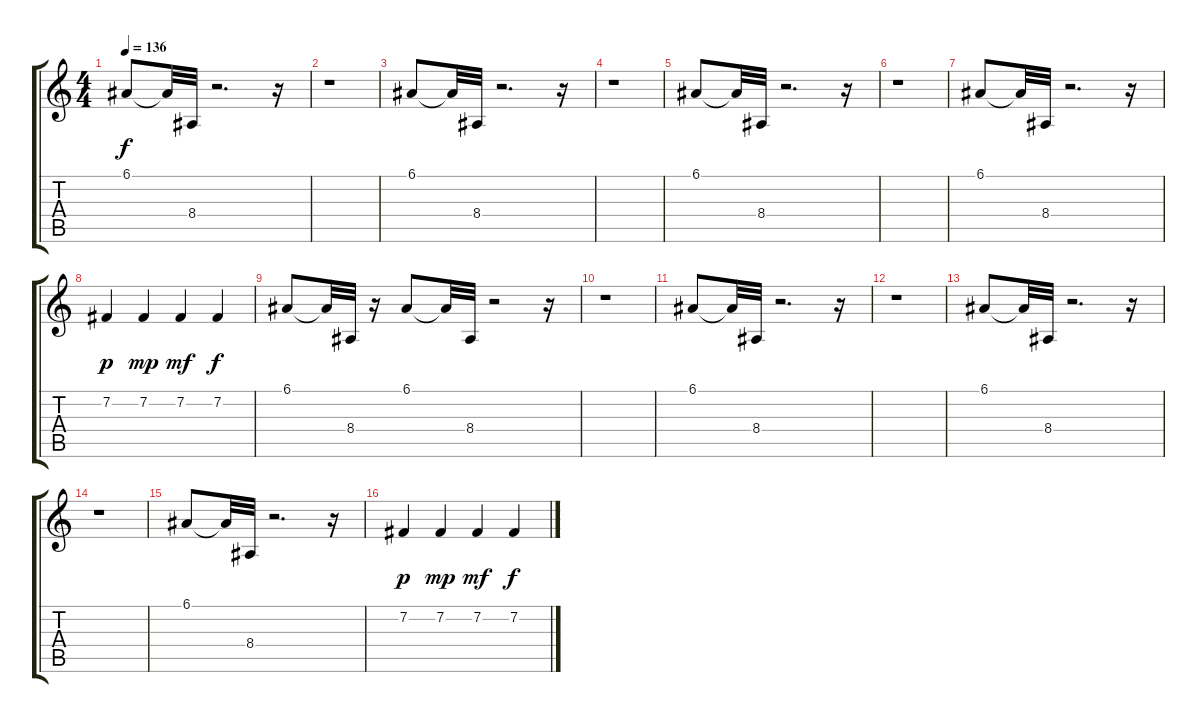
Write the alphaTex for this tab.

\track "" {instrument stringensemble1}
\staff {score tabs}
\tuning (E4 B3 G3 D3 A2 E2) {hide}
\ts (4 4)
\tempo 136
\clef g2
\ks c
6.1.8{dy f} 6.1{t}.32 8.4.32 r.2{d} r.16 |
r.1 |
6.1.8 6.1{t}.32 8.4.32 r.2{d} r.16 |
r.1 |
6.1.8 6.1{t}.32 8.4.32 r.2{d} r.16 |
r.1 |
6.1.8 6.1{t}.32 8.4.32 r.2{d} r.16 |
7.2.4{dy p} 7.2.4{dy mp} 7.2.4{dy mf} 7.2.4{dy f} |
6.1.8 6.1{t}.32 8.4.32 r.16 6.1.8 6.1{t}.32 8.4.32 r.2 r.16 |
r.1 |
6.1.8 6.1{t}.32 8.4.32 r.2{d} r.16 |
r.1 |
6.1.8 6.1{t}.32 8.4.32 r.2{d} r.16 |
r.1 |
6.1.8 6.1{t}.32 8.4.32 r.2{d} r.16 |
7.2.4{dy p} 7.2.4{dy mp} 7.2.4{dy mf} 7.2.4{dy f}
